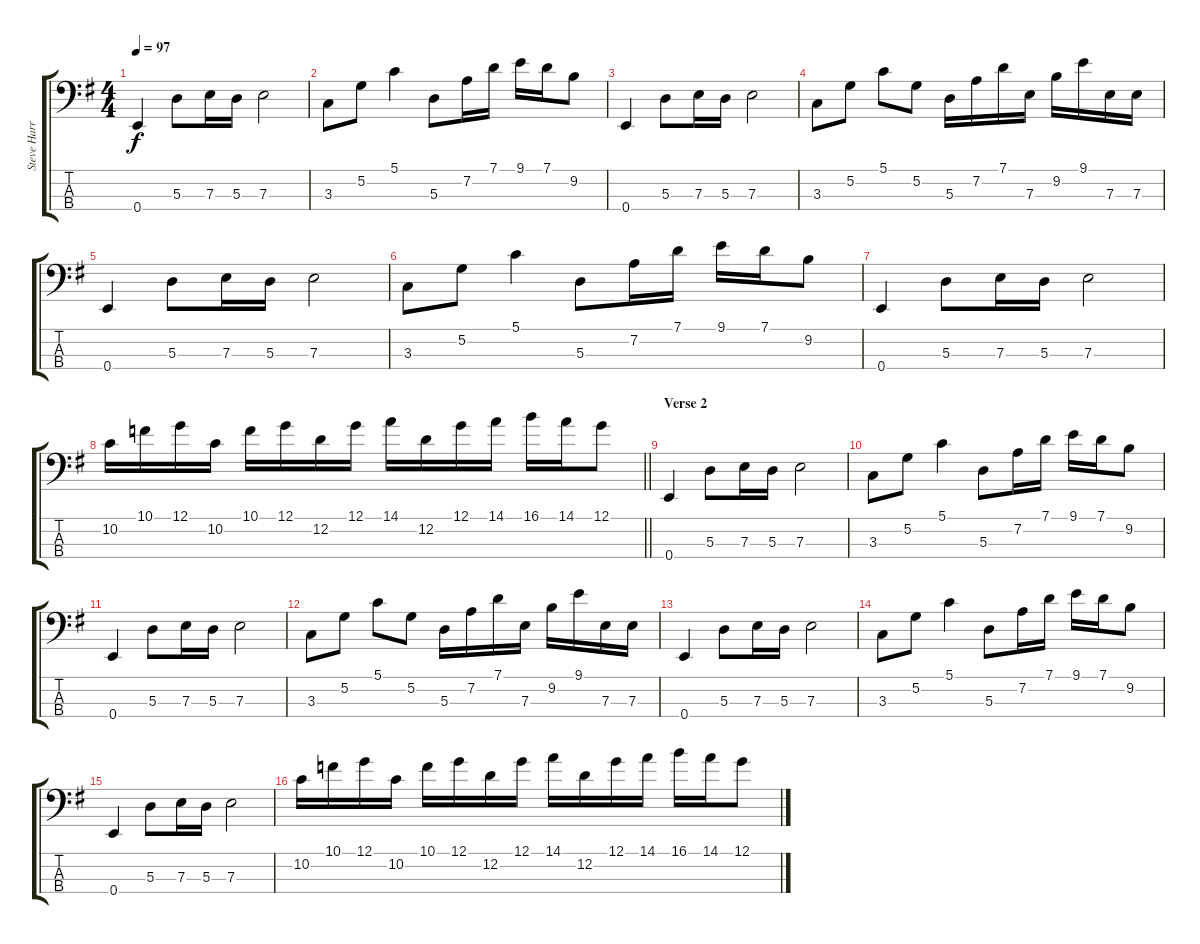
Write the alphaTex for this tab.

\track ("Steve Harris (Bass)" "Steve Harr") {instrument electricbassfinger}
\staff {score tabs}
\tuning (G2 D2 A1 E1) {hide}
\ts (4 4)
\tempo 97
\clef f4
\ks eminor
0.4.4{dy f} 5.3.8 7.3.16 5.3.16 7.3.2 |
3.3.8 5.2.8 5.1.4 5.3.8 7.2.16 7.1.16 9.1.16 7.1.16 9.2.8 |
0.4.4 5.3.8 7.3.16 5.3.16 7.3.2 |
3.3.8 5.2.8 5.1.8 5.2.8 5.3.16 7.2.16 7.1.16 7.3.16 9.2.16 9.1.16 7.3.16 7.3.16 |
0.4.4 5.3.8 7.3.16 5.3.16 7.3.2 |
3.3.8 5.2.8 5.1.4 5.3.8 7.2.16 7.1.16 9.1.16 7.1.16 9.2.8 |
0.4.4 5.3.8 7.3.16 5.3.16 7.3.2 |
\barLineRight lightlight
10.2.16 10.1.16 12.1.16 10.2.16 10.1.16 12.1.16 12.2.16 12.1.16 14.1.16 12.2.16 12.1.16 14.1.16 16.1.16 14.1.16 12.1.8 |
\section ("" "Verse 2")
0.4.4 5.3.8 7.3.16 5.3.16 7.3.2 |
3.3.8 5.2.8 5.1.4 5.3.8 7.2.16 7.1.16 9.1.16 7.1.16 9.2.8 |
0.4.4 5.3.8 7.3.16 5.3.16 7.3.2 |
3.3.8 5.2.8 5.1.8 5.2.8 5.3.16 7.2.16 7.1.16 7.3.16 9.2.16 9.1.16 7.3.16 7.3.16 |
0.4.4 5.3.8 7.3.16 5.3.16 7.3.2 |
3.3.8 5.2.8 5.1.4 5.3.8 7.2.16 7.1.16 9.1.16 7.1.16 9.2.8 |
0.4.4 5.3.8 7.3.16 5.3.16 7.3.2 |
10.2.16 10.1.16 12.1.16 10.2.16 10.1.16 12.1.16 12.2.16 12.1.16 14.1.16 12.2.16 12.1.16 14.1.16 16.1.16 14.1.16 12.1.8
